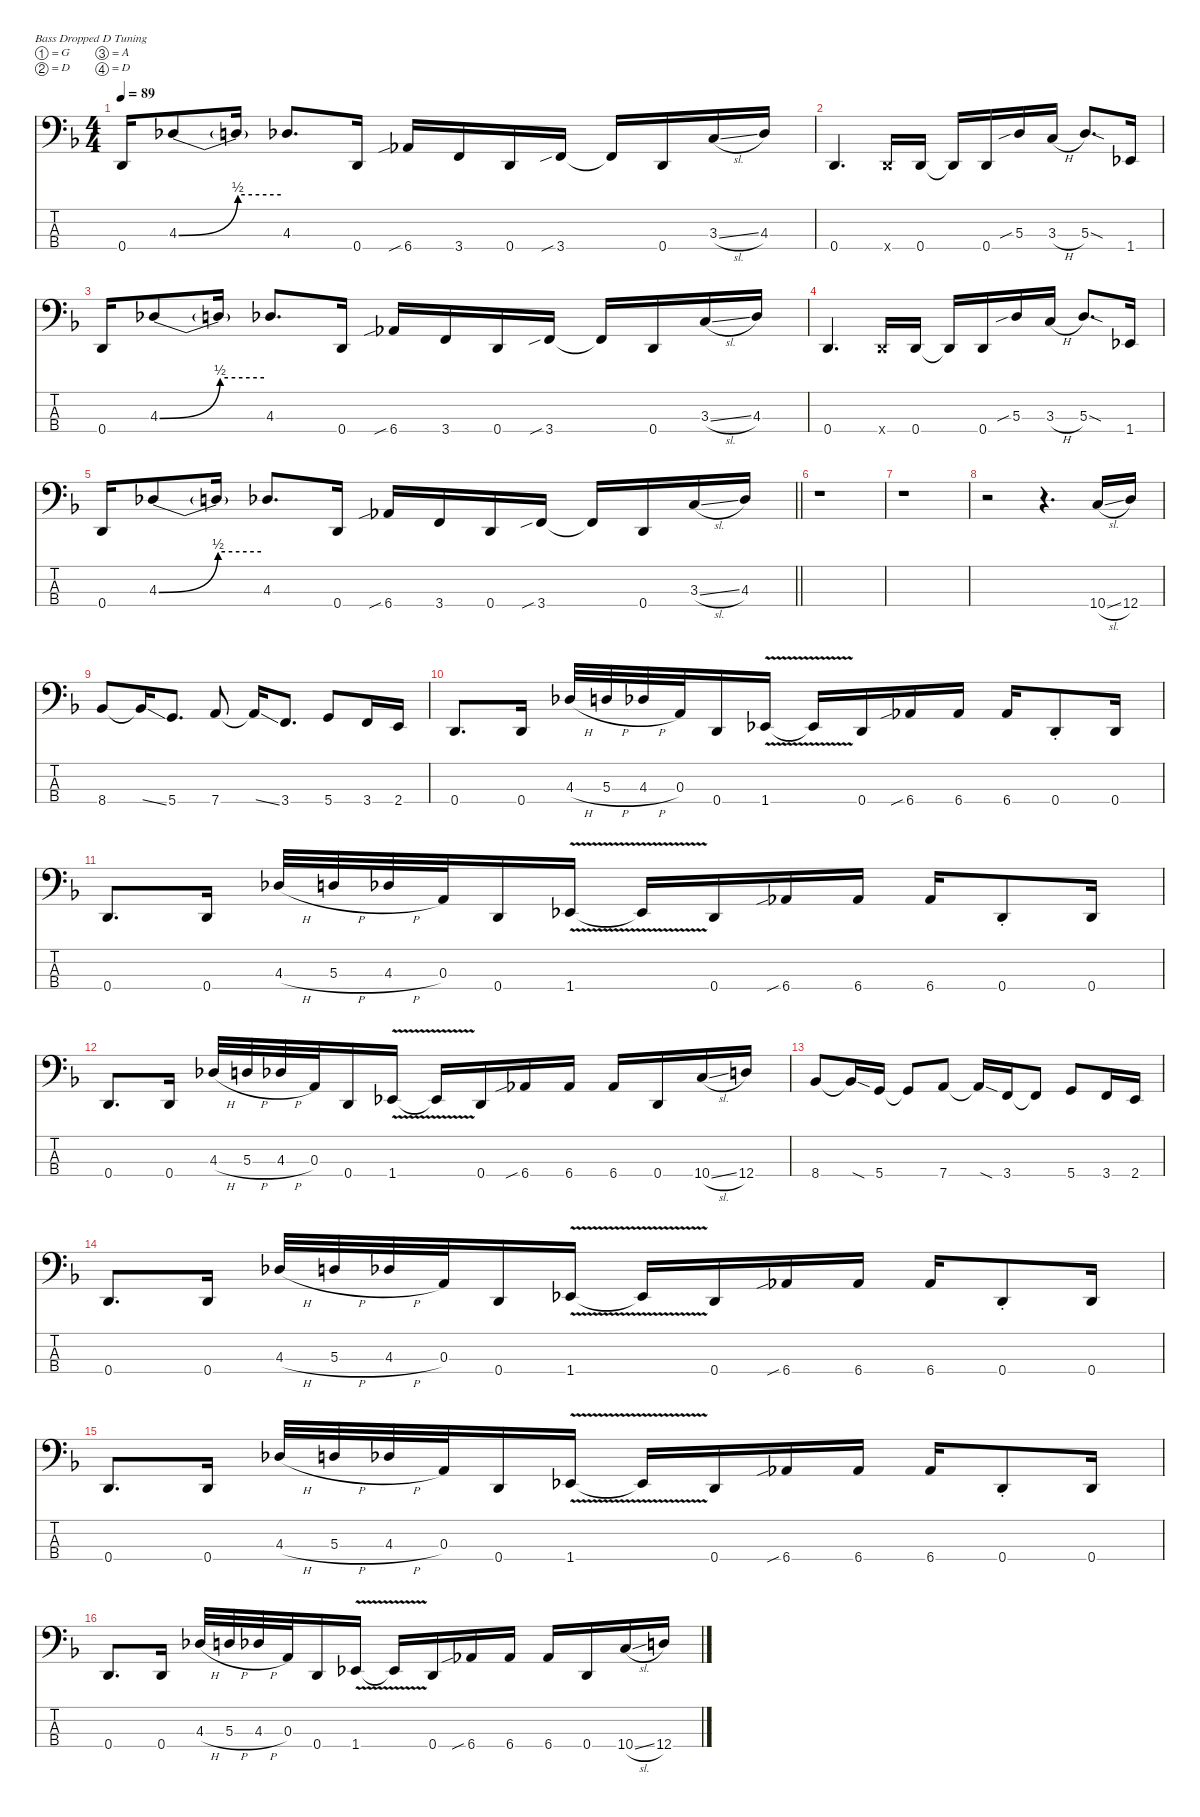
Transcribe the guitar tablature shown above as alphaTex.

\defaultSystemsLayout 4
\hideDynamics
\bracketExtendMode nobrackets
\singleTrackTrackNamePolicy hidden
\multiTrackTrackNamePolicy hidden
\firstSystemTrackNameMode fullname
\firstSystemTrackNameOrientation horizontal
\otherSystemsTrackNameOrientation horizontal
\track ("Martin Mendez - El. Bass #1" "el.bs.") {instrument electricbassfinger}
\staff {score tabs}
\tuning (G2 D2 A1 D1)
\ts (4 4)
\tempo 89
\clef f4
\ks f
0.4{acc forcenatural}.16{dy ff beam Up} 4.3{be (bend 0 0 60 2) acc b}.8{beam Up} 4.3{be (hold 0 2 60 2) t}.16{dy f beam Up} 4.3{acc b}.8{d dy ff beam Up} 0.4{acc forcenatural}.16{beam Up} 6.4{sib acc b}.16{beam Up} 3.4{acc forcenatural}.16{beam Up} 0.4{acc forcenatural}.16{beam Up} 3.4{sib acc forcenatural}.16{beam Up} 3.4{t acc forcenatural}.16{beam Up} 0.4{acc forcenatural}.16{beam Up} 3.3{sl acc forcenatural}.16{beam Up} 4.3{acc b}.16{beam Up} |
0.4{acc forcenatural}.4{d beam Up} 0.4{x acc forcenatural}.16{beam Up} 0.4{acc forcenatural}.16{beam Up} 0.4{t acc forcenatural}.16{beam Up} 0.4{acc forcenatural}.16{beam Up} 5.3{sib acc forcenatural}.16{beam Up} 3.3{h acc forcenatural}.16{beam Up} 5.3{sod acc forcenatural}.8{d beam Up} 1.4{acc b}.16{beam Up} |
0.4{acc forcenatural}.16{beam Up} 4.3{be (bend 0 0 60 2) acc b}.8{beam Up} 4.3{be (hold 0 2 60 2) t}.16{dy f beam Up} 4.3{acc b}.8{d dy ff beam Up} 0.4{acc forcenatural}.16{beam Up} 6.4{sib acc b}.16{beam Up} 3.4{acc forcenatural}.16{beam Up} 0.4{acc forcenatural}.16{beam Up} 3.4{sib acc forcenatural}.16{beam Up} 3.4{t acc forcenatural}.16{beam Up} 0.4{acc forcenatural}.16{beam Up} 3.3{sl acc forcenatural}.16{beam Up} 4.3{acc b}.16{beam Up} |
0.4{acc forcenatural}.4{d beam Up} 0.4{x acc forcenatural}.16{beam Up} 0.4{acc forcenatural}.16{beam Up} 0.4{t acc forcenatural}.16{beam Up} 0.4{acc forcenatural}.16{beam Up} 5.3{sib acc forcenatural}.16{beam Up} 3.3{h acc forcenatural}.16{beam Up} 5.3{sod acc forcenatural}.8{d beam Up} 1.4{acc b}.16{beam Up} |
\barLineRight lightlight
0.4{acc forcenatural}.16{beam Up} 4.3{be (bend 0 0 60 2) acc b}.8{beam Up} 4.3{be (hold 0 2 60 2) t}.16{dy f beam Up} 4.3{acc b}.8{d dy ff beam Up} 0.4{acc forcenatural}.16{beam Up} 6.4{sib acc b}.16{beam Up} 3.4{acc forcenatural}.16{beam Up} 0.4{acc forcenatural}.16{beam Up} 3.4{sib acc forcenatural}.16{beam Up} 3.4{t acc forcenatural}.16{beam Up} 0.4{acc forcenatural}.16{beam Up} 3.3{sl acc forcenatural}.16{beam Up} 4.3{acc b}.16{beam Up} |
r.1{beam Down} |
r.1{beam Down} |
r.2{beam Down} r.4{d beam Down} 10.4{sl acc forcenatural}.16{dy f beam Up} 12.4{acc forcenatural}.16{beam Up} |
8.4{acc b}.8{beam Up} 8.4{ss t acc b}.16{beam Up} 5.4{acc forcenatural}.8{d beam Up} 7.4{acc forcenatural}.8{beam Up} 7.4{ss t acc forcenatural}.16{beam Up} 3.4{acc forcenatural}.8{d beam Up} 5.4{acc forcenatural}.8{beam Up} 3.4{acc forcenatural}.16{beam Up} 2.4{acc forcenatural}.16{beam Up} |
0.4{acc forcenatural}.8{d dy ff beam Up} 0.4{acc forcenatural}.16{beam Up} 4.3{h acc b}.32{beam Up} 5.3{h acc forcenatural}.32{beam Up} 4.3{h acc b}.32{beam Up} 0.3{acc forcenatural}.32{beam Up} 0.4{acc forcenatural}.16{beam Up} 1.4{v acc b}.16{beam Up} 1.4{v t acc b}.16{dy f beam Up} 0.4{acc forcenatural}.16{dy ff beam Up} 6.4{sib acc b}.16{beam Up} 6.4{acc b}.16{beam Up} 6.4{acc b}.16{beam Up} 0.4{st acc forcenatural}.8{beam Up} 0.4{acc forcenatural}.16{beam Up} |
0.4{acc forcenatural}.8{d beam Up} 0.4{acc forcenatural}.16{beam Up} 4.3{h acc b}.32{beam Up} 5.3{h acc forcenatural}.32{beam Up} 4.3{h acc b}.32{beam Up} 0.3{acc forcenatural}.32{beam Up} 0.4{acc forcenatural}.16{beam Up} 1.4{v acc b}.16{beam Up} 1.4{v t acc b}.16{dy f beam Up} 0.4{acc forcenatural}.16{dy ff beam Up} 6.4{sib acc b}.16{beam Up} 6.4{acc b}.16{beam Up} 6.4{acc b}.16{beam Up} 0.4{st acc forcenatural}.8{beam Up} 0.4{acc forcenatural}.16{beam Up} |
0.4{acc forcenatural}.8{d beam Up} 0.4{acc forcenatural}.16{beam Up} 4.3{h acc b}.32{beam Up} 5.3{h acc forcenatural}.32{beam Up} 4.3{h acc b}.32{beam Up} 0.3{acc forcenatural}.32{beam Up} 0.4{acc forcenatural}.16{beam Up} 1.4{v acc b}.16{beam Up} 1.4{v t acc b}.16{dy f beam Up} 0.4{acc forcenatural}.16{dy ff beam Up} 6.4{sib acc b}.16{beam Up} 6.4{acc b}.16{beam Up} 6.4{acc b}.16{beam Up} 0.4{acc forcenatural}.16{beam Up} 10.4{sl acc forcenatural}.16{beam Up} 12.4{acc forcenatural}.16{beam Up} |
8.4{acc b}.8{beam Up} 8.4{sod t acc b}.16{beam Up} 5.4{acc forcenatural}.16{beam Up} 5.4{t acc forcenatural}.8{beam Up} 7.4{acc forcenatural}.8{beam Up} 7.4{sod t acc forcenatural}.16{beam Up} 3.4{acc forcenatural}.16{beam Up} 3.4{t acc forcenatural}.8{beam Up} 5.4{acc forcenatural}.8{beam Up} 3.4{acc forcenatural}.16{beam Up} 2.4{acc forcenatural}.16{beam Up} |
0.4{acc forcenatural}.8{d beam Up} 0.4{acc forcenatural}.16{beam Up} 4.3{h acc b}.32{beam Up} 5.3{h acc forcenatural}.32{beam Up} 4.3{h acc b}.32{beam Up} 0.3{acc forcenatural}.32{beam Up} 0.4{acc forcenatural}.16{beam Up} 1.4{v acc b}.16{beam Up} 1.4{v t acc b}.16{dy f beam Up} 0.4{acc forcenatural}.16{dy ff beam Up} 6.4{sib acc b}.16{beam Up} 6.4{acc b}.16{beam Up} 6.4{acc b}.16{beam Up} 0.4{st acc forcenatural}.8{beam Up} 0.4{acc forcenatural}.16{beam Up} |
0.4{acc forcenatural}.8{d beam Up} 0.4{acc forcenatural}.16{beam Up} 4.3{h acc b}.32{beam Up} 5.3{h acc forcenatural}.32{beam Up} 4.3{h acc b}.32{beam Up} 0.3{acc forcenatural}.32{beam Up} 0.4{acc forcenatural}.16{beam Up} 1.4{v acc b}.16{beam Up} 1.4{v t acc b}.16{dy f beam Up} 0.4{acc forcenatural}.16{dy ff beam Up} 6.4{sib acc b}.16{beam Up} 6.4{acc b}.16{beam Up} 6.4{acc b}.16{beam Up} 0.4{st acc forcenatural}.8{beam Up} 0.4{acc forcenatural}.16{beam Up} |
0.4{acc forcenatural}.8{d beam Up} 0.4{acc forcenatural}.16{beam Up} 4.3{h acc b}.32{beam Up} 5.3{h acc forcenatural}.32{beam Up} 4.3{h acc b}.32{beam Up} 0.3{acc forcenatural}.32{beam Up} 0.4{acc forcenatural}.16{beam Up} 1.4{v acc b}.16{beam Up} 1.4{v t acc b}.16{dy f beam Up} 0.4{acc forcenatural}.16{dy ff beam Up} 6.4{sib acc b}.16{beam Up} 6.4{acc b}.16{beam Up} 6.4{acc b}.16{beam Up} 0.4{acc forcenatural}.16{beam Up} 10.4{sl acc forcenatural}.16{beam Up} 12.4{acc forcenatural}.16{beam Up}
